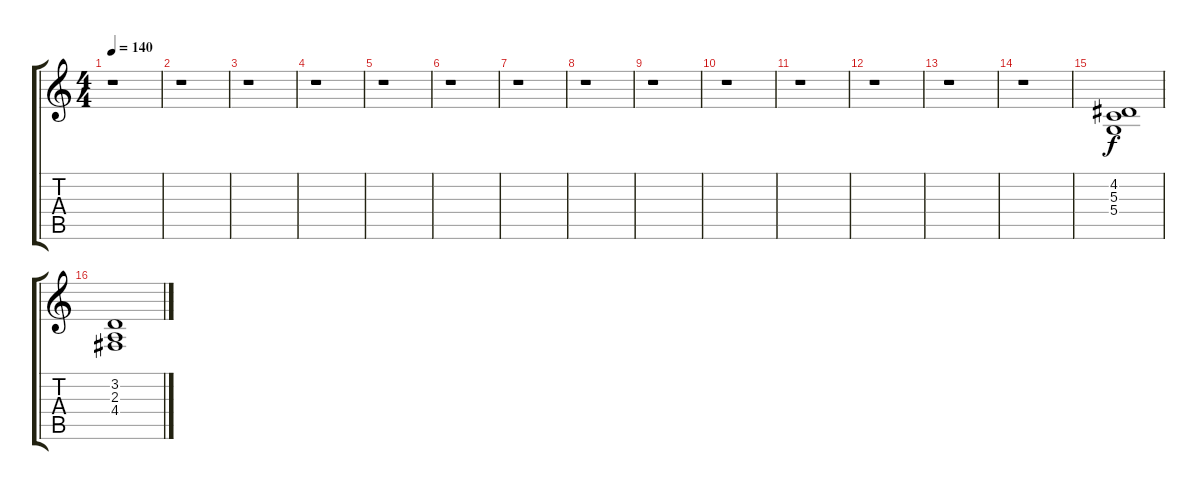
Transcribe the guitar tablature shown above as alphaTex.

\track "" {instrument synthstrings1}
\staff {score tabs}
\tuning (E4 B3 G3 D3 A2 E2) {hide}
\ts (4 4)
\tempo 140
\clef g2
\ks c
r.1{dy f} |
r.1 |
r.1 |
r.1 |
r.1 |
r.1 |
r.1 |
r.1 |
r.1 |
r.1 |
r.1 |
r.1 |
r.1 |
r.1 |
(4.2 5.3 5.4).1{volume 9 balance 8 instrument synthstrings2} |
(3.2 2.3 4.4).1
